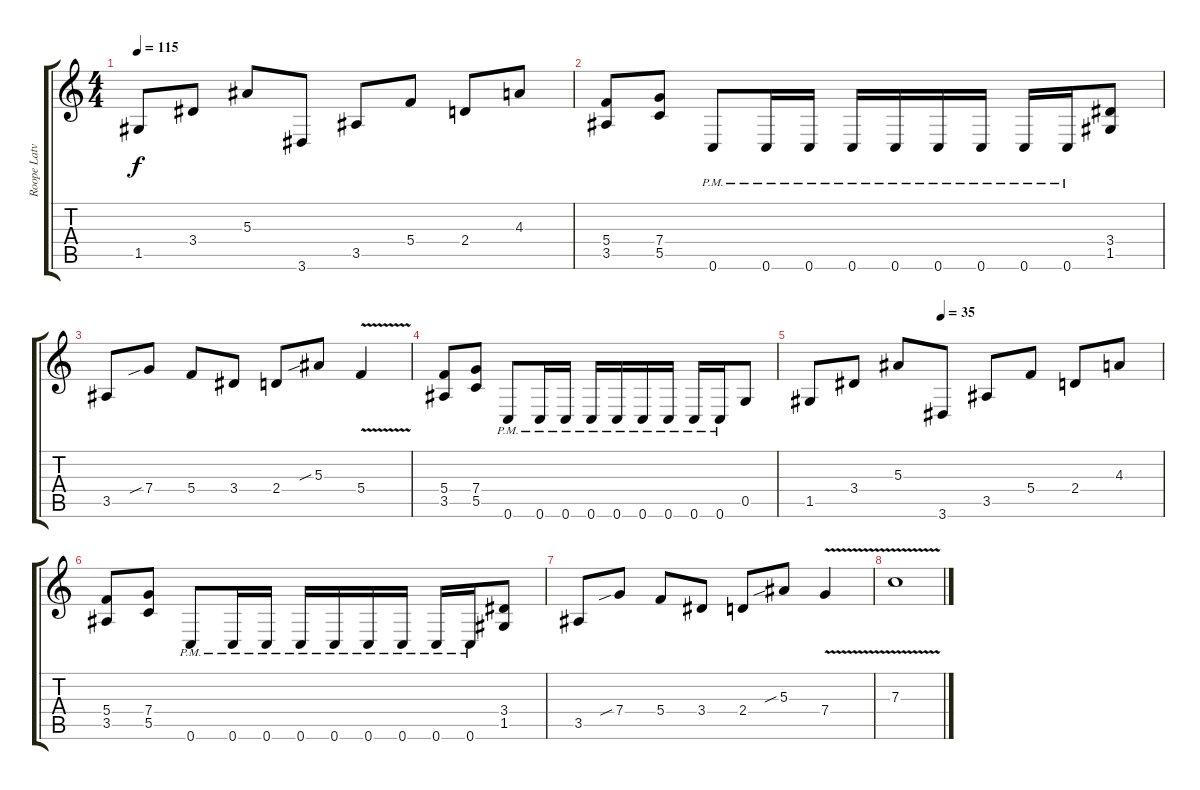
\track ("Roope Latvala - Rhythm Guitar" "Roope Latv") {instrument overdrivenguitar}
\staff {score tabs}
\tuning (D4 A3 F3 C3 G2 C2) {hide}
\ts (4 4)
\tempo 115
\clef g2
\ks c
1.5.8{dy f} 3.4.8 5.3.8 3.6.8 3.5.8 5.4.8 2.4.8 4.3.8 |
(5.4 3.5).8 (7.4 5.5).8 0.6{pm}.8 0.6{pm}.16 0.6{pm}.16 0.6{pm}.16 0.6{pm}.16 0.6{pm}.16 0.6{pm}.16 0.6{pm}.16 0.6{pm}.16 (3.4 1.5).8 |
3.5.8 7.4{sib}.8 5.4.8 3.4.8 2.4.8 5.3{sib}.8 5.4{v}.4 |
(5.4 3.5).8 (7.4 5.5).8 0.6{pm}.8 0.6{pm}.16 0.6{pm}.16 0.6{pm}.16 0.6{pm}.16 0.6{pm}.16 0.6{pm}.16 0.6{pm}.16 0.6{pm}.16 0.5.8 |
\tempo (35 0.375)
1.5.8 3.4.8 5.3.8 3.6.8 3.5.8 5.4.8 2.4.8 4.3.8 |
(5.4 3.5).8 (7.4 5.5).8 0.6{pm}.8 0.6{pm}.16 0.6{pm}.16 0.6{pm}.16 0.6{pm}.16 0.6{pm}.16 0.6{pm}.16 0.6{pm}.16 0.6{pm}.16 (3.4 1.5).8 |
3.5.8 7.4{sib}.8 5.4.8 3.4.8 2.4.8 5.3{sib}.8 7.4{v}.4 |
7.3{v}.1
